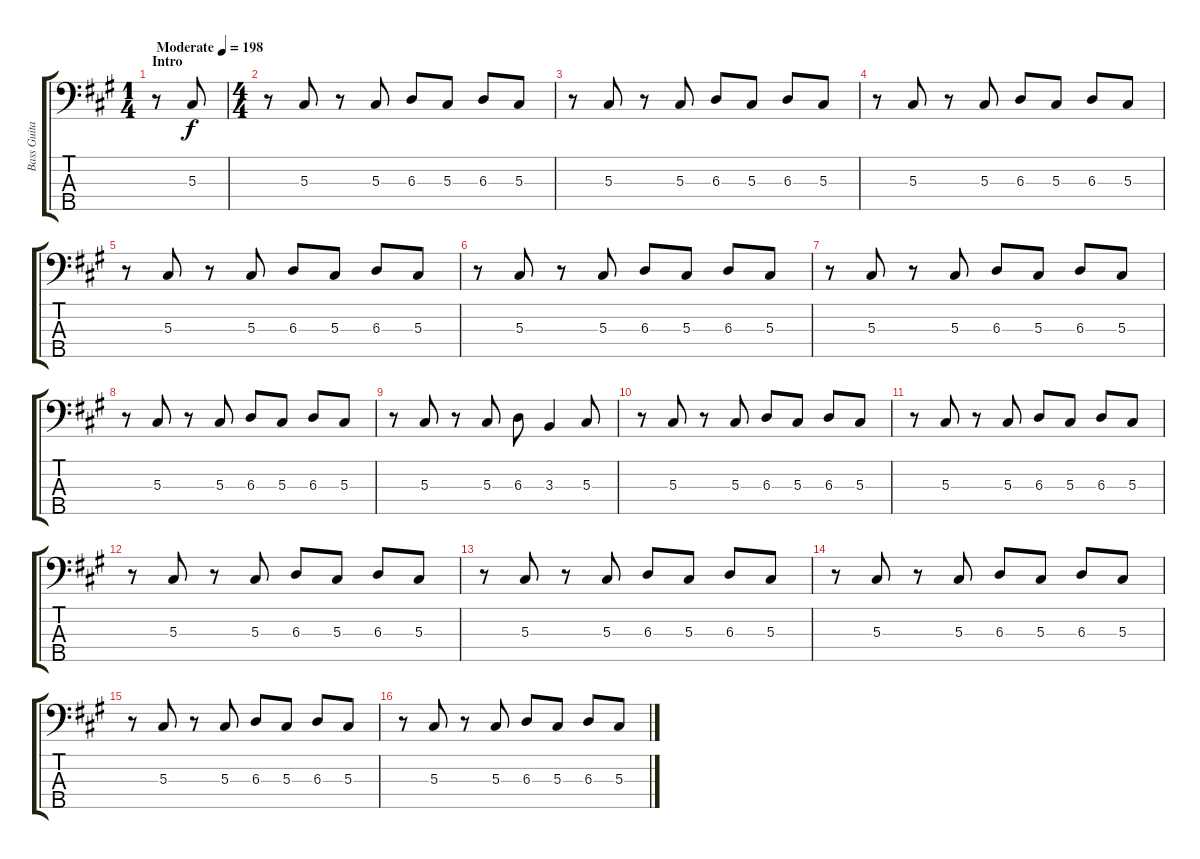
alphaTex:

\track ("Bass Guitar" "Bass Guita") {instrument electricbassfinger}
\staff {score tabs}
\tuning (Gb2 Db2 Ab1 Db1 Ab0) {hide}
\ts (1 4)
\section ("" "Intro")
\tempo (198 "Moderate")
\clef f4
\ks a
r.8{dy f instrument electricbassfinger} 5.3.8 |
\ts (4 4)
r.8 5.3.8 r.8 5.3.8 6.3.8 5.3.8 6.3.8 5.3.8 |
r.8 5.3.8 r.8 5.3.8 6.3.8 5.3.8 6.3.8 5.3.8 |
r.8 5.3.8 r.8 5.3.8 6.3.8 5.3.8 6.3.8 5.3.8 |
r.8 5.3.8 r.8 5.3.8 6.3.8 5.3.8 6.3.8 5.3.8 |
r.8 5.3.8 r.8 5.3.8 6.3.8 5.3.8 6.3.8 5.3.8 |
r.8 5.3.8 r.8 5.3.8 6.3.8 5.3.8 6.3.8 5.3.8 |
r.8 5.3.8 r.8 5.3.8 6.3.8 5.3.8 6.3.8 5.3.8 |
r.8 5.3.8 r.8 5.3.8 6.3.8 3.3.4 5.3.8 |
r.8 5.3.8 r.8 5.3.8 6.3.8 5.3.8 6.3.8 5.3.8 |
r.8 5.3.8 r.8 5.3.8 6.3.8 5.3.8 6.3.8 5.3.8 |
r.8 5.3.8 r.8 5.3.8 6.3.8 5.3.8 6.3.8 5.3.8 |
r.8 5.3.8 r.8 5.3.8 6.3.8 5.3.8 6.3.8 5.3.8 |
r.8 5.3.8 r.8 5.3.8 6.3.8 5.3.8 6.3.8 5.3.8 |
r.8 5.3.8 r.8 5.3.8 6.3.8 5.3.8 6.3.8 5.3.8 |
r.8 5.3.8 r.8 5.3.8 6.3.8 5.3.8 6.3.8 5.3.8
